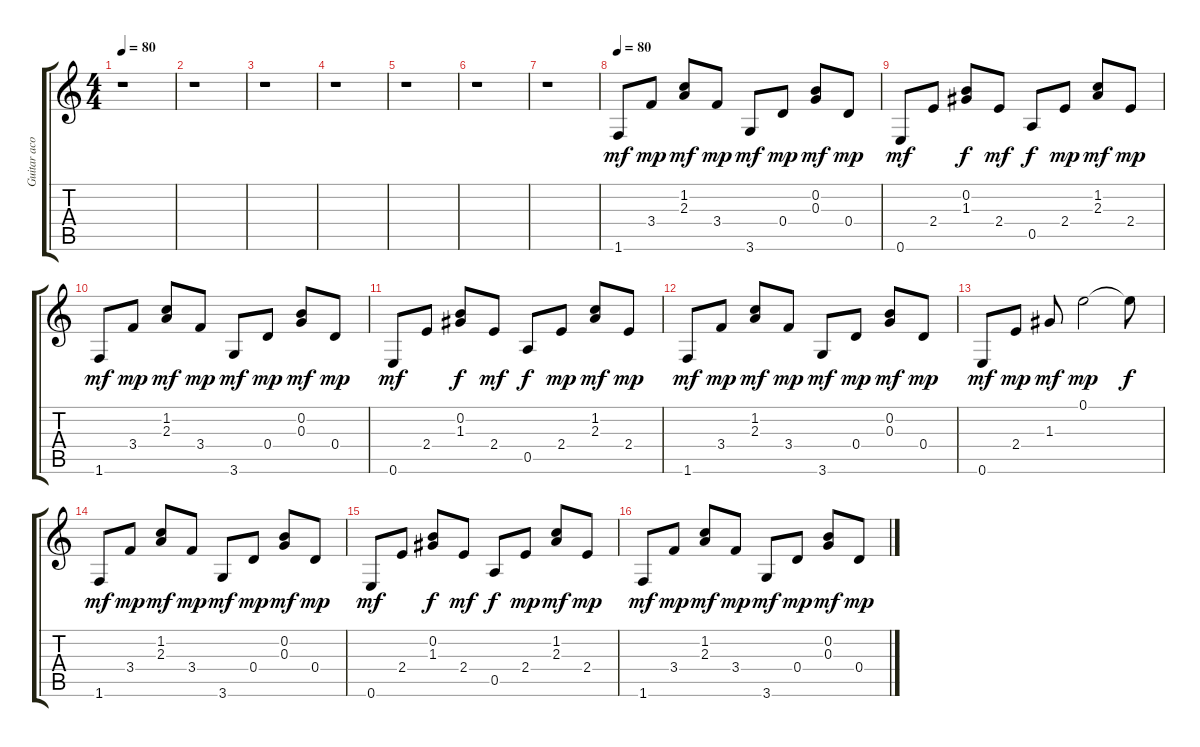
\track ("Guitar acoustick" "Guitar aco") {instrument acousticguitarsteel}
\staff {score tabs}
\tuning (E4 B3 G3 D3 A2 E2) {hide}
\ts (4 4)
\tempo 80
\clef g2
\ks c
r.1{dy mf instrument acousticguitarsteel} |
r.1 |
r.1 |
r.1 |
r.1 |
r.1 |
r.1 |
\tempo 80
1.6.8 3.4.8{dy mp} (1.2 2.3).8{dy mf} 3.4.8{dy mp} 3.6.8{dy mf} 0.4.8{dy mp} (0.2 0.3).8{dy mf} 0.4.8{dy mp} |
0.6.8{dy mf} 2.4.8 (0.2 1.3).8{dy f} 2.4.8{dy mf} 0.5.8{dy f} 2.4.8{dy mp} (1.2 2.3).8{dy mf} 2.4.8{dy mp} |
1.6.8{dy mf} 3.4.8{dy mp} (1.2 2.3).8{dy mf} 3.4.8{dy mp} 3.6.8{dy mf} 0.4.8{dy mp} (0.2 0.3).8{dy mf} 0.4.8{dy mp} |
0.6.8{dy mf} 2.4.8 (0.2 1.3).8{dy f} 2.4.8{dy mf} 0.5.8{dy f} 2.4.8{dy mp} (1.2 2.3).8{dy mf} 2.4.8{dy mp} |
1.6.8{dy mf} 3.4.8{dy mp} (1.2 2.3).8{dy mf} 3.4.8{dy mp} 3.6.8{dy mf} 0.4.8{dy mp} (0.2 0.3).8{dy mf} 0.4.8{dy mp} |
0.6.8{dy mf} 2.4.8{dy mp} 1.3.8{dy mf} 0.1.2{dy mp} 0.1{t}.8{dy f} |
1.6.8{dy mf} 3.4.8{dy mp} (1.2 2.3).8{dy mf} 3.4.8{dy mp} 3.6.8{dy mf} 0.4.8{dy mp} (0.2 0.3).8{dy mf} 0.4.8{dy mp} |
0.6.8{dy mf} 2.4.8 (0.2 1.3).8{dy f} 2.4.8{dy mf} 0.5.8{dy f} 2.4.8{dy mp} (1.2 2.3).8{dy mf} 2.4.8{dy mp} |
1.6.8{dy mf} 3.4.8{dy mp} (1.2 2.3).8{dy mf} 3.4.8{dy mp} 3.6.8{dy mf} 0.4.8{dy mp} (0.2 0.3).8{dy mf} 0.4.8{dy mp}
